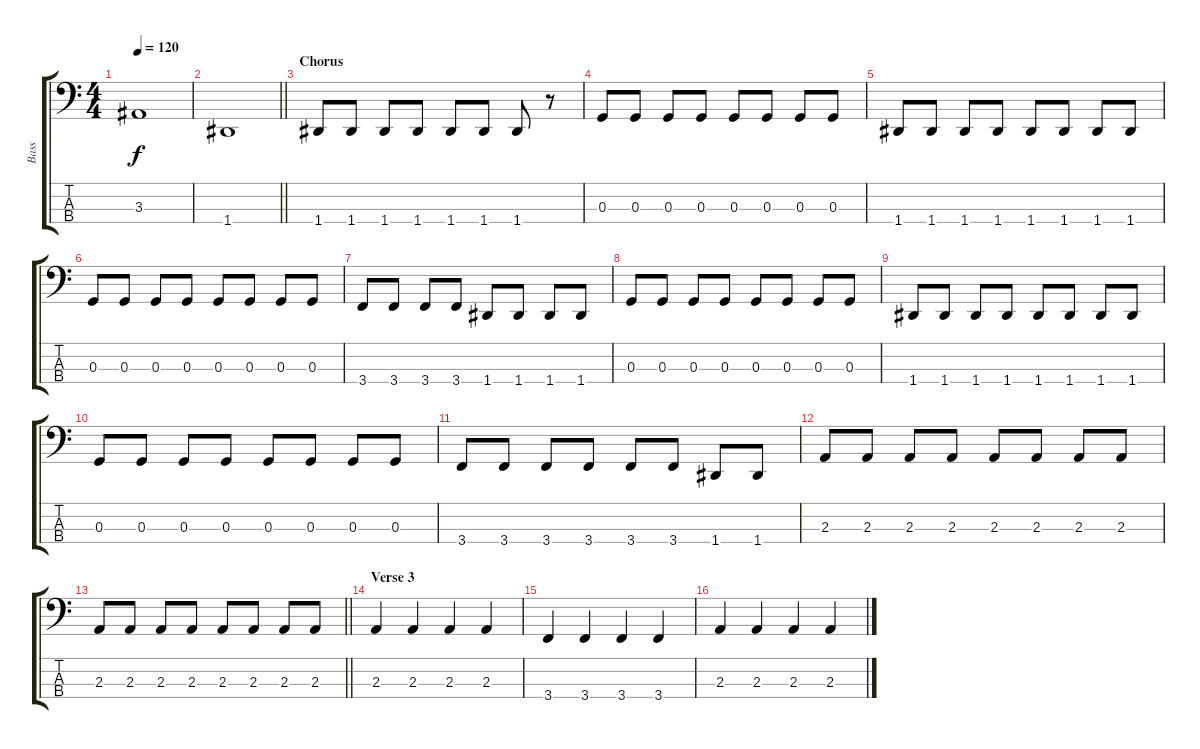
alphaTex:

\track ("Bass" "Bass") {instrument electricbasspick}
\staff {score tabs}
\tuning (F2 C2 G1 D1) {hide}
\ts (4 4)
\tempo 120
\clef f4
\ks c
3.3.1{dy f} |
\barLineRight lightlight
1.4.1 |
\section ("" "Chorus")
1.4.8{volume 11} 1.4.8 1.4.8 1.4.8 1.4.8 1.4.8 1.4.8 r.8 |
0.3.8 0.3.8 0.3.8 0.3.8 0.3.8 0.3.8 0.3.8 0.3.8 |
1.4.8 1.4.8 1.4.8 1.4.8 1.4.8 1.4.8 1.4.8 1.4.8 |
0.3.8 0.3.8 0.3.8 0.3.8 0.3.8 0.3.8 0.3.8 0.3.8 |
3.4.8 3.4.8 3.4.8 3.4.8 1.4.8 1.4.8 1.4.8 1.4.8 |
0.3.8 0.3.8 0.3.8 0.3.8 0.3.8 0.3.8 0.3.8 0.3.8 |
1.4.8 1.4.8 1.4.8 1.4.8 1.4.8 1.4.8 1.4.8 1.4.8 |
0.3.8 0.3.8 0.3.8 0.3.8 0.3.8 0.3.8 0.3.8 0.3.8 |
3.4.8 3.4.8 3.4.8 3.4.8 3.4.8 3.4.8 1.4.8 1.4.8 |
2.3.8 2.3.8 2.3.8 2.3.8 2.3.8 2.3.8 2.3.8 2.3.8 |
\barLineRight lightlight
2.3.8 2.3.8 2.3.8 2.3.8 2.3.8 2.3.8 2.3.8 2.3.8 |
\section ("" "Verse 3")
2.3.4 2.3.4 2.3.4 2.3.4 |
3.4.4 3.4.4 3.4.4 3.4.4 |
2.3.4 2.3.4 2.3.4 2.3.4
